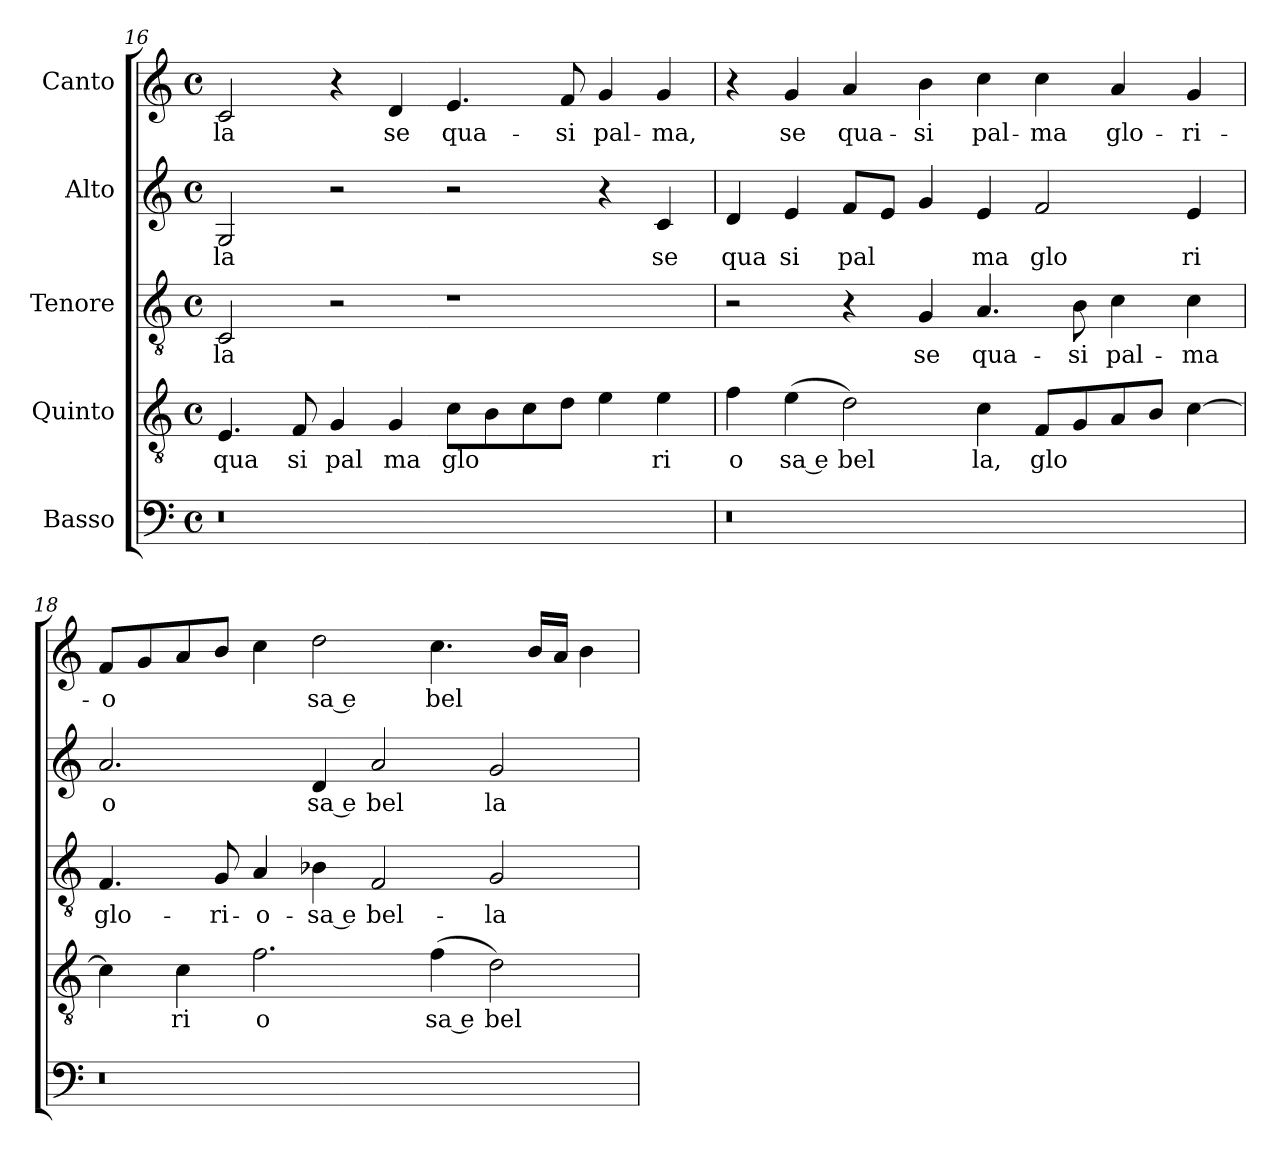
**kern	**kern	**text	**kern	**text	**kern	**text	**kern	**text
*part5	*part4	*part4	*part3	*part3	*part2	*part2	*part1	*part1
*staff5	*staff4	*staff4	*staff3	*staff3	*staff2	*staff2	*staff1	*staff1
*I"Basso	*I"Quinto	*	*I"Tenore	*	*I"Alto	*	*I"Canto	*
*clefF4	*clefGv2	*	*clefGv2	*	*clefG2	*	*clefG2	*
*M4/4	*M4/4	*	*M4/4	*	*M4/4	*	*M4/4	*
*met(c)	*met(c)	*	*met(c)	*	*met(c)	*	*met(c)	*
=16	=16	=16	=16	=16	=16	=16	=16	=16
!	!	!LO:LY:b:cj	!	!LO:LY:b:cj	!	!LO:LY:b:cj	!	!LO:LY:b:cj
0r	4.E/	qua	2C/	-la	2G/	la	2c/	-la
!	!	!LO:LY:b:cj	!	!	!	!	!	!
.	8F/	si	.	.	.	.	.	.
!	!	!LO:LY:b:cj	!	!	!	!	!	!
.	4G/	pal	2r	.	2r	.	4r	.
!	!	!LO:LY:b:cj	!	!	!	!	!	!LO:LY:b:cj
.	4G/	ma	.	.	.	.	4d/	se
!	!	!LO:LY:b	!	!	!	!	!	!LO:LY:b:cj
.	8c\L	glo	1r	.	2r	.	4.e/	qua-
.	8B\	.	.	.	.	.	.	.
.	8c\	.	.	.	.	.	.	.
!	!	!	!	!	!	!	!	!LO:LY:b:cj
.	8d\J	.	.	.	.	.	8f/	-si
!	!	!	!	!	!	!	!	!LO:LY:b:cj
.	4e\	.	.	.	4r	.	4g/	pal-
!	!	!LO:LY:b:cj	!	!	!	!LO:LY:b:cj	!	!LO:LY:b:cj
.	4e\	ri	.	.	4c/	se	4g/	-ma,
=17	=17	=17	=17	=17	=17	=17	=17	=17
!	!	!LO:LY:b:cj	!	!	!	!LO:LY:b:cj	!	!
0r	4f\	o	2r	.	4d/	qua	4r	.
!	!	!LO:LY:b:rj	!	!	!	!LO:LY:b:cj	!	!LO:LY:b:cj
.	(<4e\	sa e	.	.	4e/	si	4g/	se
!	!	!LO:LY:b:cj	!	!	!	!LO:LY:b	!	!LO:LY:b:cj
.	2d\)	bel	4r	.	8f/L	pal	4a/	qua-
.	.	.	.	.	8e/J	.	.	.
!	!	!	!	!LO:LY:b:cj	!	!	!	!LO:LY:b:cj
.	.	.	4G/	se	4g/	.	4b\	-si
!	!	!LO:LY:b:cj	!	!LO:LY:b:cj	!	!LO:LY:b:cj	!	!LO:LY:b:cj
.	4c\	la,	4.A/	qua-	4e/	ma	4cc\	pal-
!	!	!LO:LY:b	!	!	!	!LO:LY:b:cj	!	!LO:LY:b:cj
.	8F/L	glo	.	.	2f/	glo	4cc\	-ma
!	!	!	!	!LO:LY:b:cj	!	!	!	!
.	8G/	.	8B\	-si	.	.	.	.
!	!	!	!	!LO:LY:b:cj	!	!	!	!LO:LY:b:cj
.	8A/	.	4c\	pal-	.	.	4a/	glo-
.	8B/J	.	.	.	.	.	.	.
!	!	!	!	!LO:LY:b:cj	!	!LO:LY:b:cj	!	!LO:LY:b:cj
.	[<4c\	.	4c\	-ma	4e/	ri	4g/	-ri-
!!LO:LB:g=z
=18	=18	=18	=18	=18	=18	=18	=18	=18
!	!	!	!	!LO:LY:b:cj	!	!LO:LY:b:cj	!	!LO:LY:b:cj
0r	4c\]	.	4.F/	glo-	2.a/	o	8f/L	-o
.	.	.	.	.	.	.	8g/	.
!	!	!LO:LY:b:cj	!	!	!	!	!	!
.	4c\	ri	.	.	.	.	8a/	.
!	!	!	!	!LO:LY:b:cj	!	!	!	!
.	.	.	8G/	-ri-	.	.	8b/J	.
!	!	!LO:LY:b:cj	!	!LO:LY:b:cj	!	!	!	!
.	2.f\	o	4A/	-o-	.	.	4cc\	.
!	!	!	!	!LO:LY:b:rj	!	!LO:LY:b:rj	!	!LO:LY:b:rj
.	.	.	4B-X\	-sa e	4d/	sa e	2dd\	sa e
!	!	!	!	!LO:LY:b:cj	!	!LO:LY:b:cj	!	!
.	.	.	2F/	bel-	2a/	bel	.	.
!	!	!LO:LY:b:rj	!	!	!	!	!	!LO:LY:b
.	(<4f\	sa e	.	.	.	.	4.cc\	bel
!	!	!LO:LY:b:cj	!	!LO:LY:b:cj	!	!LO:LY:b:cj	!	!
.	2d\)	bel	2G/	-la	2g/	la	.	.
.	.	.	.	.	.	.	16b/L	.
.	.	.	.	.	.	.	16a/J	.
.	.	.	.	.	.	.	4b\	.
=	=	=	=	=	=	=	=	=
*-	*-	*-	*-	*-	*-	*-	*-	*-
